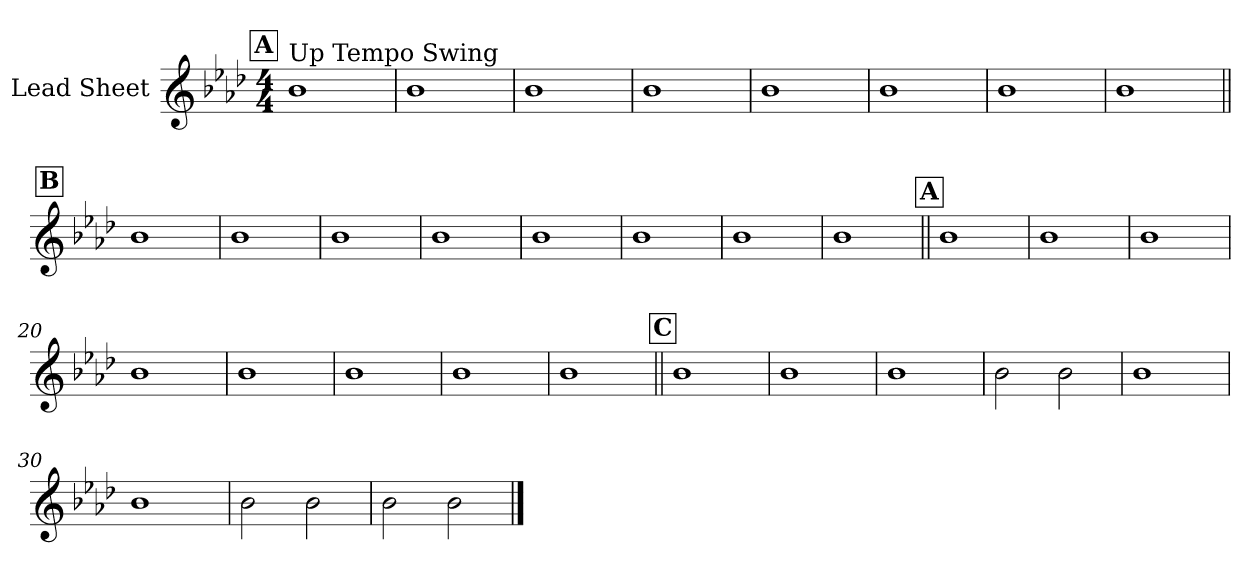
**kern
*part1
*staff1
*I"Lead Sheet
*clefG2
*k[b-e-a-d-]
*A-:
*M4/4
!!LO:REH:place=s1:a:fs=14:t=A
=1
!LO:TX:a:t=Up Tempo Swing
1b-
=2
1b-
=3
1b-
=4
1b-
!!LO:LB:g=z
=5
1b-
=6
1b-
=7
1b-
=8
1b-
!!LO:LB:g=z
!!LO:REH:place=s1:a:fs=14:t=B
=9||
1b-
=10
1b-
=11
1b-
=12
1b-
!!LO:LB:g=z
=13
1b-
=14
1b-
=15
1b-
=16
1b-
!!LO:LB:g=z
!!LO:REH:place=s1:a:fs=14:t=A
=17||
1b-
=18
1b-
=19
1b-
=20
1b-
!!LO:LB:g=z
=21
1b-
=22
1b-
=23
1b-
=24
1b-
!!LO:LB:g=z
!!LO:REH:place=s1:a:fs=14:t=C
=25||
1b-
=26
1b-
=27
1b-
=28
2b-\
2b-\
!!LO:LB:g=z
=29
1b-
=30
1b-
=31
2b-\
2b-\
=32
2b-\
2b-\
==
*-
